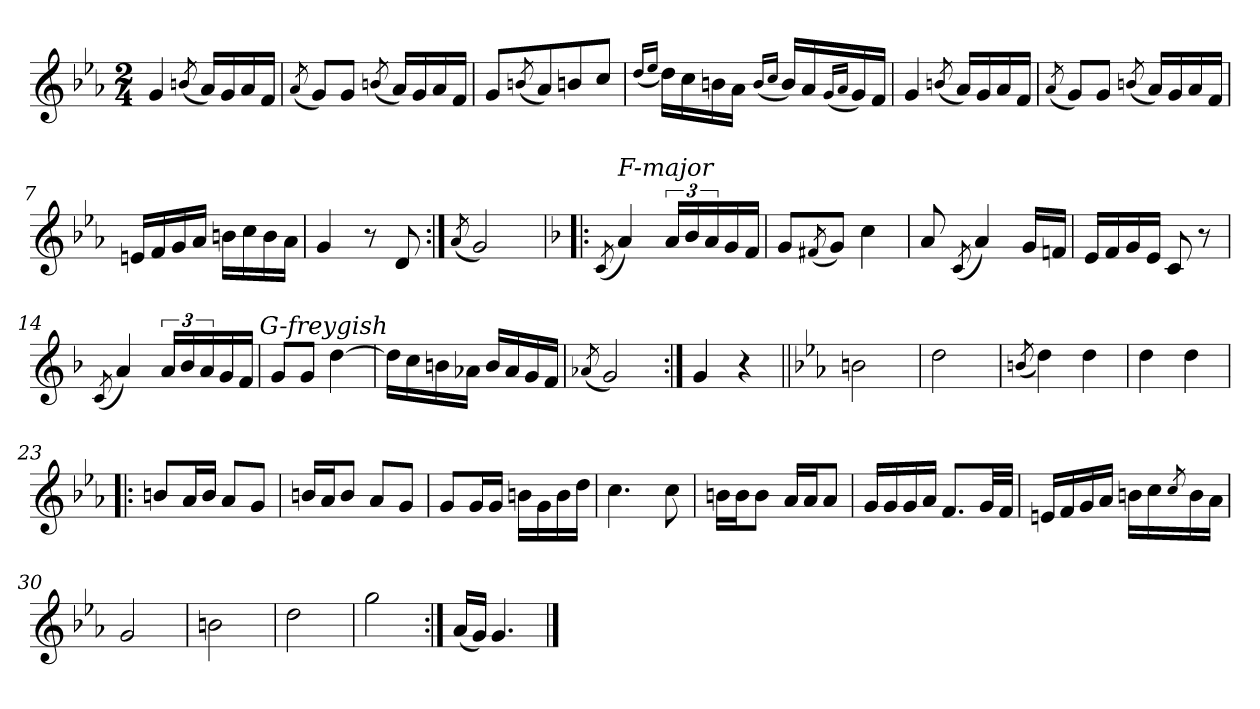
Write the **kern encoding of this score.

**kern
*part1
*staff1
*clefG2
*k[b-e-a-]
*M2/4
=1
4g
(8qbn/
16a-LL)
16g
16a-
16fJJ
=2
(8qa-/
8gL)
8gJ
(8qbn/
16a-LL)
16g
16a-
16fJJ
=3
8gL
(8qbn/
8a-)
8bn
8ccJ
=4
(16qdd/LL
16qee-/JJ
16ddLL)
16cc
16bn
16a-JJ
(16qb/LL
16qcc/JJ
16bLL)
16a-
(16qg/LL
16qa-/JJ
16g)
16fJJ
=5
4g
(8qbn/
16a-LL)
16g
16a-
16fJJ
=6
(8qa-/
8gL)
8gJ
(8qbn/
16a-LL)
16g
16a-
16fJJ
=7
16enLL
16f
16g
16a-JJ
16bnLL
16cc
16b
16a-JJ
=8
4g
8r
8d
=9:|!
(8qa-/
2g)
=10!|:
*k[b-]
(8qc/
!LO:TX:a:i:t=F-major
4a)
24aLL
24b-
24a
16g
16fJJ
=11
8gL
(8qf#X/
8gJ)
4cc
=12
8a
(8qc/
4a)
16gLL
16fnJJ
=13
16eLL
16f
16g
16eJJ
8c
8r
=14
(8qc/
4a)
24aLL
24b-
24a
16g
16fJJ
!LO:TX:a:i:t=G-freygish
=15
8gL
8gJ
[4dd
=16
16ddLL]
16cc
16bn
16a-XJJ
16bLL
16a-
16g
16fJJ
=17
(8qa-X/
2g)
=18:|!
4g
4r
=19||
*k[b-e-a-]
2bn
=20
2dd
=21
(8qbn/
4dd)
4dd
=22
4dd
4dd
=23!|:
8bnL
16a-L
16bJJ
8a-L
8gJ
=24
16bnLL
16a-J
8bJ
8a-L
8gJ
=25
8gL
16gL
16gJJ
16bnLL
16g
16b
16ddJJ
=26
4.cc
8cc
=27
16bnLL
16bJ
8bJ
16a-LL
16a-J
8a-J
=28
16gLL
16g
16g
16a-JJ
8.fL
32gLL
32fJJJ
=29
16enLL
16f
16g
16a-JJ
16bnLL
16cc
8qcc/
16b
16a-JJ
=30
2g
=31
2bn
=32
2dd
=33
2gg
=34:|!
(16a-LL
16gJJ)
4.g
==
*-
